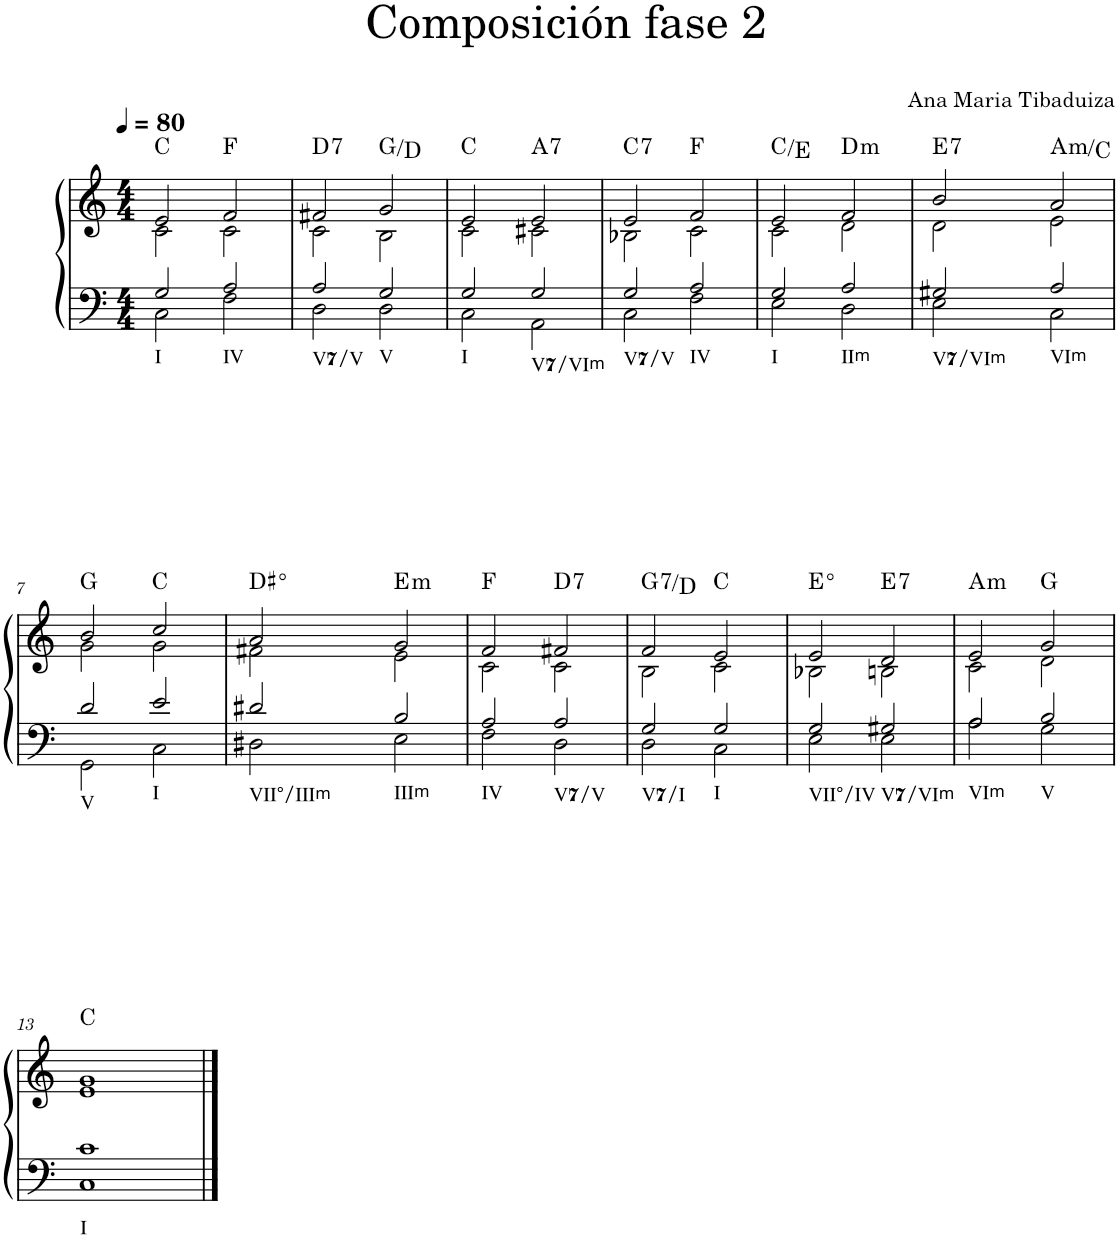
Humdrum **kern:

**kern	**kern	**harte
*part1	*part1	*part1
*staff2	*staff1	*
*I"Piano	*	*
*I'Pno.	*	*
*clefF4	*clefG2	*
*k[]	*k[]	*
*M4/4	*M4/4	*
*MM80	*MM80	*
=1	=1	=1
*^	*^	*
2G/	2C\	2e/	2c\	C:maj
2A/	2F\	2f/	2c\	F:maj
=2	=2	=2	=2	=2
!	!	!	!	!LO:H:kt=7
2A/	2D\	2f#X/	2c\	D:7
2G/	2D\	2g/	2B\	G:maj/5
=3	=3	=3	=3	=3
2G/	2C\	2e/	2c\	C:maj
!	!	!	!	!LO:H:kt=7
2G/	2AA\	2e/	2c#X\	A:7
=4	=4	=4	=4	=4
!	!	!	!	!LO:H:kt=7
2G/	2C\	2e/	2B-X\	C:7
2A/	2F\	2f/	2c\	F:maj
=5	=5	=5	=5	=5
2G/	2E\	2e/	2c\	C:maj/3
!	!	!	!	!LO:H:kt=m
2A/	2D\	2f/	2d\	D:min
=6	=6	=6	=6	=6
!	!	!	!	!LO:H:kt=7
2G#X/	2E\	2b/	2d\	E:7
!	!	!	!	!LO:H:kt=m
2A/	2C\	2a/	2e\	A:min/b3
!!LO:LB:g=z	!!
=7	=7	=7	=7	=7
2d/	2GG\	2b/	2g\	G:maj
2e/	2C\	2cc/	2g\	C:maj
=8	=8	=8	=8	=8
!	!	!	!	!LO:H:kt=°
2d#X/	2D#X\	2a/	2f#X\	.
!	!	!	!	!LO:H:kt=m
2B/	2E\	2g/	2e\	E:min
=9	=9	=9	=9	=9
2A/	2F\	2f/	2c\	F:maj
!	!	!	!	!LO:H:kt=7
2A/	2D\	2f#X/	2c\	D:7
=10	=10	=10	=10	=10
!	!	!	!	!LO:H:kt=7
2G/	2D\	2f/	2B\	G:7/5
2G/	2C\	2e/	2c\	C:maj
=11	=11	=11	=11	=11
!	!	!	!	!LO:H:kt=°
2G/	2E\	2e/	2B-X\	.
!	!	!	!	!LO:H:kt=7
2G#X/	2E\	2d/	2Bn\	E:7
=12	=12	=12	=12	=12
!	!	!	!	!LO:H:kt=m
2A/	2A\	2e/	2c\	A:min
2B/	2G\	2g/	2d\	G:maj
!!LO:LB:g=z	!!
=13	=13	=13	=13	=13
1c	1C	1g	1e	C:maj
*v	*v	*	*	*
*	*v	*v	*
==	==	==
*-	*-	*-
